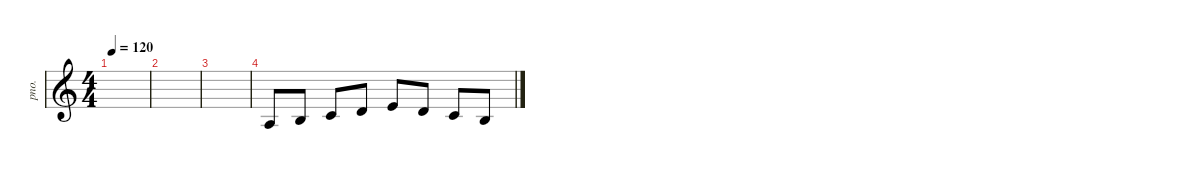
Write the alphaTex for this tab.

\defaultSystemsLayout 4
\hideDynamics
\bracketExtendMode nobrackets
\otherSystemsTrackNameOrientation horizontal
\track ("Mandolin" "pno.") {instrument acousticgrandpiano}
\staff {score}
\tuning (E4 B3 G3 D3 A2 E2)
\ts (4 4)
\tempo 120
\clef g2
\ks c
|
|
|
2.3.8{beam Up} 0.2.8{beam Up} 1.2.8{beam Up} 3.2.8{beam Up} 5.2.8{beam Up} 3.2.8{beam Up} 1.2.8{beam Up} 0.2.8{beam Up}
